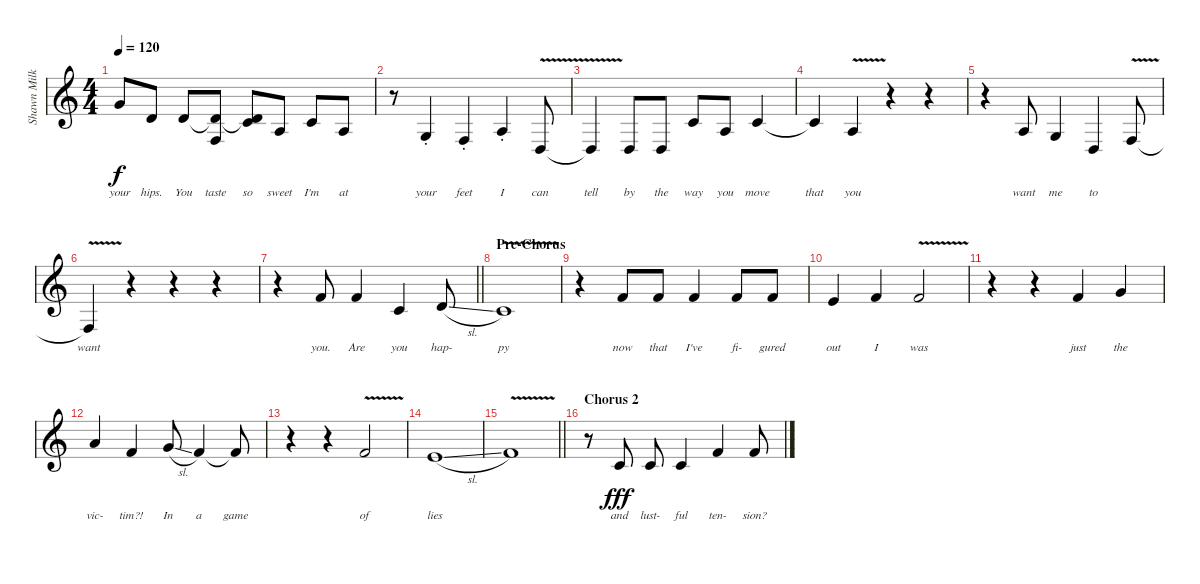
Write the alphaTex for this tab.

\track ("Shawn Milke [Vocals]" "Shawn Milk") {instrument clarinet}
\staff {score}
\tuning (E4 B3 G3 D3 A2 E2) {hide}
\ts (4 4)
\tempo 120
\clef g2
\ks c
3.1{t}.8{lyrics (0 "your") lyrics (1 "") lyrics (2 "") lyrics (3 "") lyrics (4 "") dy f} 3.2.8{lyrics (0 "hips.") lyrics (1 "") lyrics (2 "") lyrics (3 "") lyrics (4 "")} 3.2.8{lyrics (0 "You") lyrics (1 "") lyrics (2 "") lyrics (3 "") lyrics (4 "")} (3.2{t} 3.4).8{lyrics (0 "taste") lyrics (1 "") lyrics (2 "") lyrics (3 "") lyrics (4 "")} (3.2{t} 5.3).8{lyrics (0 "so") lyrics (1 "") lyrics (2 "") lyrics (3 "") lyrics (4 "")} 2.3.8{lyrics (0 "sweet") lyrics (1 "") lyrics (2 "") lyrics (3 "") lyrics (4 "")} 5.3.8{lyrics (0 "I'm") lyrics (1 "") lyrics (2 "") lyrics (3 "") lyrics (4 "")} 2.3.8{lyrics (0 "at") lyrics (1 "") lyrics (2 "") lyrics (3 "") lyrics (4 "")} |
r.8 0.3{st}.4{lyrics (0 "your") lyrics (1 "") lyrics (2 "") lyrics (3 "") lyrics (4 "")} 3.4{st}.4{lyrics (0 "feet") lyrics (1 "") lyrics (2 "") lyrics (3 "") lyrics (4 "")} 2.3{st}.4{lyrics (0 "I") lyrics (1 "") lyrics (2 "") lyrics (3 "") lyrics (4 "")} 0.4{v}.8{lyrics (0 "can") lyrics (1 "") lyrics (2 "") lyrics (3 "") lyrics (4 "")} |
0.4{t}.4{lyrics (0 "tell") lyrics (1 "") lyrics (2 "") lyrics (3 "") lyrics (4 "")} 0.4.8{lyrics (0 "by") lyrics (1 "") lyrics (2 "") lyrics (3 "") lyrics (4 "")} 0.4.8{lyrics (0 "the") lyrics (1 "") lyrics (2 "") lyrics (3 "") lyrics (4 "")} 5.3.8{lyrics (0 "way") lyrics (1 "") lyrics (2 "") lyrics (3 "") lyrics (4 "")} 2.3.8{lyrics (0 "you") lyrics (1 "") lyrics (2 "") lyrics (3 "") lyrics (4 "")} 5.3.4{lyrics (0 "move") lyrics (1 "") lyrics (2 "") lyrics (3 "") lyrics (4 "")} |
5.3{t}.4{lyrics (0 "that") lyrics (1 "") lyrics (2 "") lyrics (3 "") lyrics (4 "")} 2.3{v}.4{lyrics (0 "you") lyrics (1 "") lyrics (2 "") lyrics (3 "") lyrics (4 "")} r.4 r.4 |
r.4 2.3.8{lyrics (0 "want") lyrics (1 "") lyrics (2 "") lyrics (3 "") lyrics (4 "")} 0.3.4{lyrics (0 "me") lyrics (1 "") lyrics (2 "") lyrics (3 "") lyrics (4 "")} 0.4.4{lyrics (0 "to") lyrics (1 "") lyrics (2 "") lyrics (3 "") lyrics (4 "")} 3.4{v}.8{lyrics (0 "") lyrics (1 "") lyrics (2 "") lyrics (3 "") lyrics (4 "")} |
3.4{t}.4{lyrics (0 "want") lyrics (1 "") lyrics (2 "") lyrics (3 "") lyrics (4 "")} r.4 r.4 r.4 |
\barLineRight lightlight
r.4 1.1.8{lyrics (0 "you.") lyrics (1 "") lyrics (2 "") lyrics (3 "") lyrics (4 "")} 1.1.4{lyrics (0 "Are") lyrics (1 "") lyrics (2 "") lyrics (3 "") lyrics (4 "")} 1.2.4{lyrics (0 "you") lyrics (1 "") lyrics (2 "") lyrics (3 "") lyrics (4 "")} 3.2{sl}.8{lyrics (0 "hap-") lyrics (1 "") lyrics (2 "") lyrics (3 "") lyrics (4 "")} |
\section ("" "Pre-Chorus")
1.2{v}.1{lyrics (0 "py") lyrics (1 "") lyrics (2 "") lyrics (3 "") lyrics (4 "")} |
r.4 1.1.8{lyrics (0 "now") lyrics (1 "") lyrics (2 "") lyrics (3 "") lyrics (4 "")} 1.1.8{lyrics (0 "that") lyrics (1 "") lyrics (2 "") lyrics (3 "") lyrics (4 "")} 1.1.4{lyrics (0 "I've") lyrics (1 "") lyrics (2 "") lyrics (3 "") lyrics (4 "")} 1.1.8{lyrics (0 "fi-") lyrics (1 "") lyrics (2 "") lyrics (3 "") lyrics (4 "")} 1.1.8{lyrics (0 "gured") lyrics (1 "") lyrics (2 "") lyrics (3 "") lyrics (4 "")} |
0.1.4{lyrics (0 "out") lyrics (1 "") lyrics (2 "") lyrics (3 "") lyrics (4 "")} 1.1.4{lyrics (0 "I") lyrics (1 "") lyrics (2 "") lyrics (3 "") lyrics (4 "")} 1.1{v}.2{lyrics (0 "was") lyrics (1 "") lyrics (2 "") lyrics (3 "") lyrics (4 "")} |
r.4 r.4 1.1.4{lyrics (0 "just") lyrics (1 "") lyrics (2 "") lyrics (3 "") lyrics (4 "")} 3.1.4{lyrics (0 "the") lyrics (1 "") lyrics (2 "") lyrics (3 "") lyrics (4 "")} |
5.1.4{lyrics (0 "vic-") lyrics (1 "") lyrics (2 "") lyrics (3 "") lyrics (4 "")} 1.1.4{lyrics (0 "tim?!") lyrics (1 "") lyrics (2 "") lyrics (3 "") lyrics (4 "")} 3.1{sl}.8{lyrics (0 "In") lyrics (1 "") lyrics (2 "") lyrics (3 "") lyrics (4 "")} 1.1.4{lyrics (0 "a") lyrics (1 "") lyrics (2 "") lyrics (3 "") lyrics (4 "")} 1.1{t}.8{lyrics (0 "game") lyrics (1 "") lyrics (2 "") lyrics (3 "") lyrics (4 "")} |
r.4 r.4 1.1{v}.2{lyrics (0 "of") lyrics (1 "") lyrics (2 "") lyrics (3 "") lyrics (4 "")} |
0.1{sl}.1{lyrics (0 "lies") lyrics (1 "") lyrics (2 "") lyrics (3 "") lyrics (4 "")} |
\barLineRight lightlight
1.1{v}.1{lyrics (0 "") lyrics (1 "") lyrics (2 "") lyrics (3 "") lyrics (4 "")} |
\section ("" "Chorus 2")
r.8 1.2.8{lyrics (0 "and") lyrics (1 "") lyrics (2 "") lyrics (3 "") lyrics (4 "") dy fff} 1.2.8{lyrics (0 "lust-") lyrics (1 "") lyrics (2 "") lyrics (3 "") lyrics (4 "")} 1.2.4{lyrics (0 "ful") lyrics (1 "") lyrics (2 "") lyrics (3 "") lyrics (4 "")} 1.1.4{lyrics (0 "ten-") lyrics (1 "") lyrics (2 "") lyrics (3 "") lyrics (4 "")} 1.1.8{lyrics (0 "sion?") lyrics (1 "") lyrics (2 "") lyrics (3 "") lyrics (4 "")}
